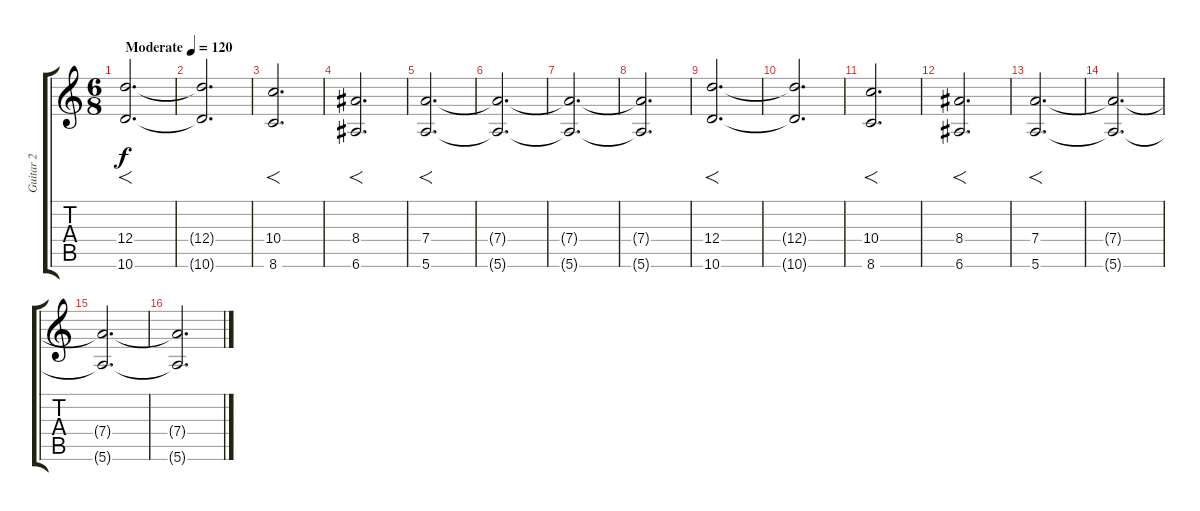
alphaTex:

\track ("Guitar 2" "Guitar 2") {instrument electricguitarclean}
\staff {score tabs}
\tuning (E4 B3 G3 D3 A2 E2) {hide}
\ts (6 8)
\tempo (120 "Moderate")
\clef g2
\ks c
(12.4 10.6).2{f d dy f instrument electricguitarclean} |
(12.4{t} 10.6{t}).2{d} |
(10.4 8.6).2{f d} |
(8.4 6.6).2{f d} |
(7.4 5.6).2{f d} |
(7.4{t} 5.6{t}).2{d} |
(7.4{t} 5.6{t}).2{d} |
(7.4{t} 5.6{t}).2{d} |
(12.4 10.6).2{f d} |
(12.4{t} 10.6{t}).2{d} |
(10.4 8.6).2{f d} |
(8.4 6.6).2{f d} |
(7.4 5.6).2{f d} |
(7.4{t} 5.6{t}).2{d} |
(7.4{t} 5.6{t}).2{d} |
(7.4{t} 5.6{t}).2{d}
